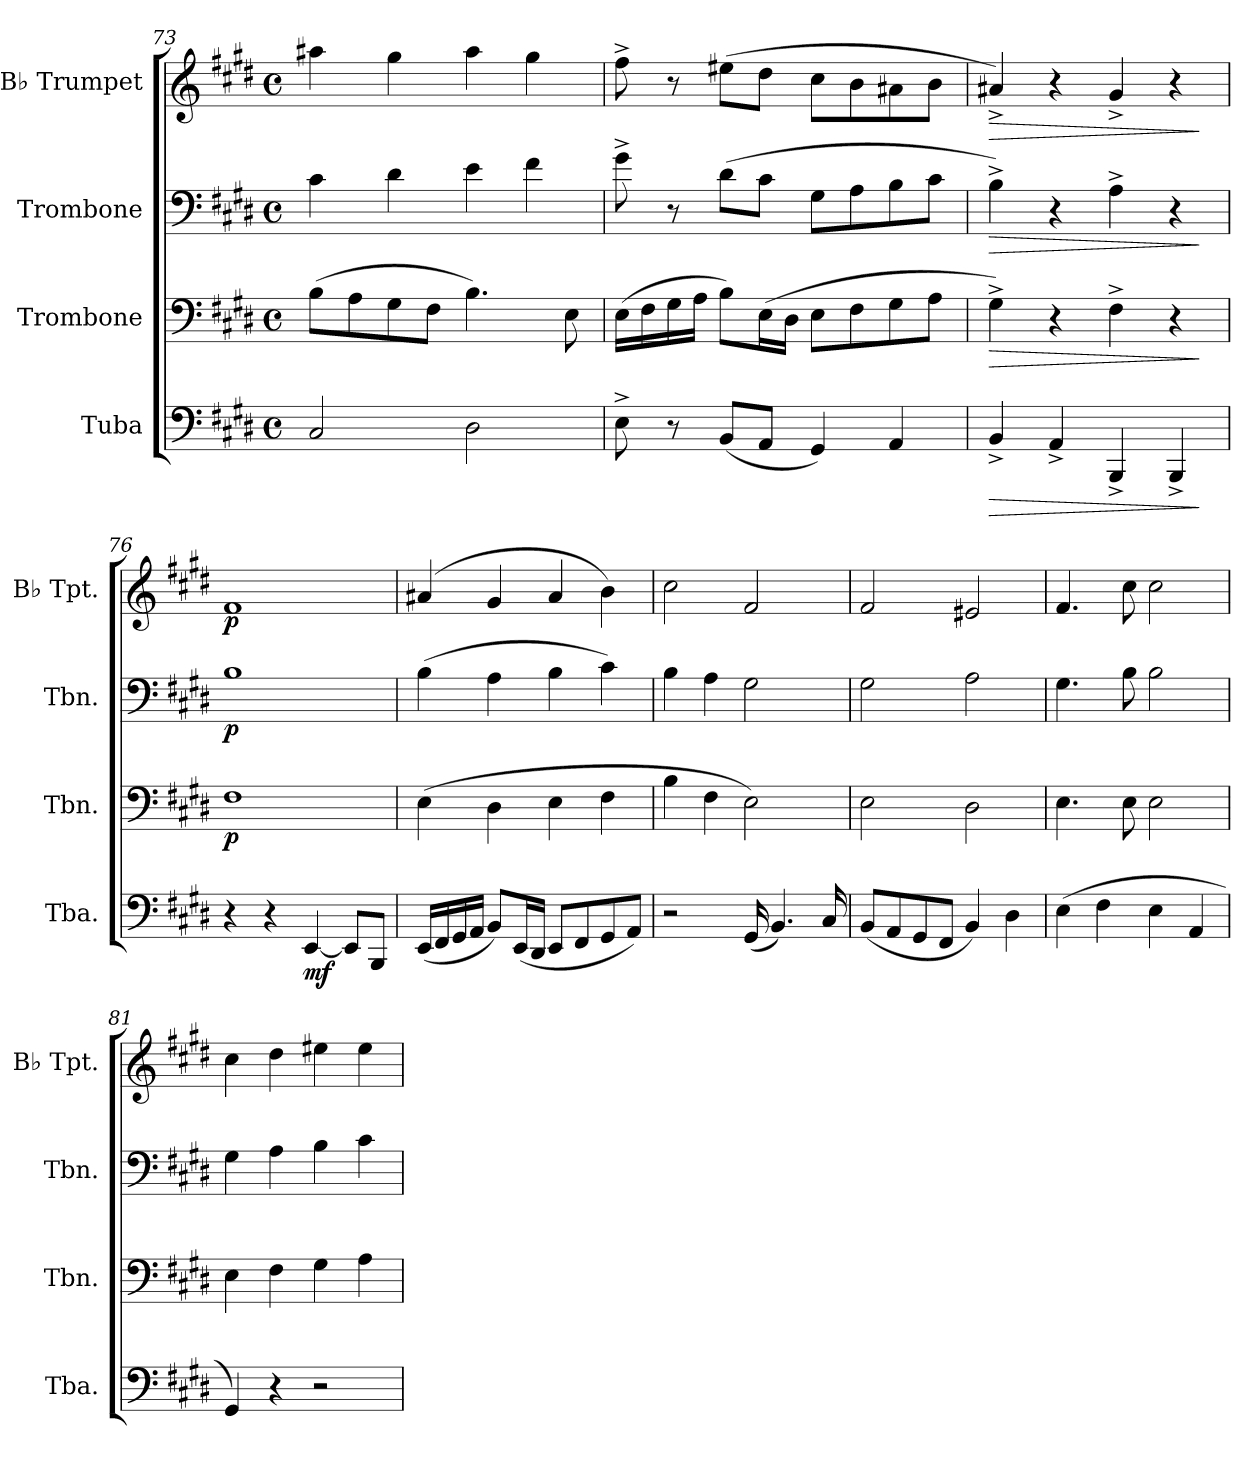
**kern	**dynam	**kern	**dynam	**kern	**dynam	**kern	**dynam
*part4	*part4	*part3	*part3	*part2	*part2	*part1	*part1
*staff4	*staff4	*staff3	*staff3	*staff2	*staff2	*staff1	*staff1
*I"Tuba	*	*I"Trombone	*	*I"Trombone	*	*I"B♭ Trumpet	*
*I'Tba.	*	*I'Tbn.	*	*I'Tbn.	*	*I'B♭ Tpt.	*
*clefF4	*	*clefF4	*	*clefF4	*	*clefG2	*
*	*	*	*	*	*	*ITrd1c2	*
*k[f#c#g#d#]	*	*k[f#c#g#d#]	*	*k[f#c#g#d#]	*	*k[f#c#]	*
*M4/4	*	*M4/4	*	*M4/4	*	*M4/4	*
*met(c)	*	*met(c)	*	*met(c)	*	*met(c)	*
=73	=73	=73	=73	=73	=73	=73	=73
2C#/	.	(>8B\L	.	4c#\	.	4gg#X\	.
.	.	8A\	.	.	.	.	.
.	.	8G#\	.	4d#\	.	4ff#\	.
.	.	8F#\J	.	.	.	.	.
2D#\	.	4.B\)	.	4e\	.	4gg#\	.
.	.	.	.	4f#\	.	4ff#\	.
.	.	8E\	.	.	.	.	.
!!LO:PB:g=z
=74	=74	=74	=74	=74	=74	=74	=74
8E^\	.	(>16E\LL	.	8g#^\	.	8ee^\	.
.	.	16F#\	.	.	.	.	.
8r	.	16G#\	.	8r	.	8r	.
.	.	16A\JJ	.	.	.	.	.
(<8BB/L	.	8B\L)	.	(>8d#\L	.	(>8dd#X\L	.
8AA/J	.	(>16E\L	.	8c#\J	.	8cc#\J	.
.	.	16D#\JJ	.	.	.	.	.
4GG#/)	.	8E\L	.	8G#\L	.	8b\L	.
.	.	8F#\	.	8A\	.	8a\	.
4AA/	.	8G#\	.	8B\	.	8g#X\	.
.	.	8A\J	.	8c#\J	.	8a\J	.
=75	=75	=75	=75	=75	=75	=75	=75
!	!LO:HP:b	!	!LO:HP:b	!	!LO:HP:b	!	!LO:HP:b
4BB^/	>	4G#^\)	>	4B^\)	>	4g#X^/)	>
4AA^/	.	4r	.	4r	.	4r	.
4BBB^/	.	4F#^\	.	4A^\	.	4f#^/	.
4BBB^/	.	4r	.	4r	.	4r	.
.	]	.	]	.	]	.	]
=76	=76	=76	=76	=76	=76	=76	=76
!	!	!	!LO:DY:b	!	!LO:DY:b	!	!LO:DY:b
4r	.	1F#	p	1B	p	1e	p
4r	.	.	.	.	.	.	.
!	!LO:DY:b	!	!	!	!	!	!
[4EE/	mf	.	.	.	.	.	.
8EE/L]	.	.	.	.	.	.	.
8BBB/J	.	.	.	.	.	.	.
!!LO:LB:g=z
=77	=77	=77	=77	=77	=77	=77	=77
(<16EE/LL	.	(>4E\	.	(>4B\	.	(>4g#X/	.
16FF#/	.	.	.	.	.	.	.
16GG#/	.	.	.	.	.	.	.
16AA/JJ	.	.	.	.	.	.	.
8BB/L)	.	4D#\	.	4A\	.	4f#/	.
(<16EE/L	.	.	.	.	.	.	.
16DD#/JJ	.	.	.	.	.	.	.
8EE/L	.	4E\	.	4B\	.	4g#/	.
8FF#/	.	.	.	.	.	.	.
8GG#/	.	4F#\	.	4c#\)	.	4a\)	.
8AA/J)	.	.	.	.	.	.	.
=78	=78	=78	=78	=78	=78	=78	=78
2r	.	4B\	.	4B\	.	2b\	.
.	.	4F#\	.	4A\	.	.	.
(<16GG#/	.	2E\)	.	2G#\	.	2e/	.
4.BB/)	.	.	.	.	.	.	.
16C#/	.	.	.	.	.	.	.
=79	=79	=79	=79	=79	=79	=79	=79
(<8BB/L	.	2E\	.	2G#\	.	2e/	.
8AA/	.	.	.	.	.	.	.
8GG#/	.	.	.	.	.	.	.
8FF#/J	.	.	.	.	.	.	.
4BB/)	.	2D#\	.	2A\	.	2d#X/	.
4D#\	.	.	.	.	.	.	.
!!LO:PB:g=z
=80	=80	=80	=80	=80	=80	=80	=80
(>4E\	.	4.E\	.	4.G#\	.	4.e/	.
4F#\	.	.	.	.	.	.	.
.	.	8E\	.	8B\	.	8b\	.
4E\	.	2E\	.	2B\	.	2b\	.
4AA/	.	.	.	.	.	.	.
=81	=81	=81	=81	=81	=81	=81	=81
4GG#/)	.	4E\	.	4G#\	.	4b\	.
4r	.	4F#\	.	4A\	.	4cc#\	.
2r	.	4G#\	.	4B\	.	4dd#X\	.
.	.	4A\	.	4c#\	.	4dd#\	.
=	=	=	=	=	=	=	=
*-	*-	*-	*-	*-	*-	*-	*-
